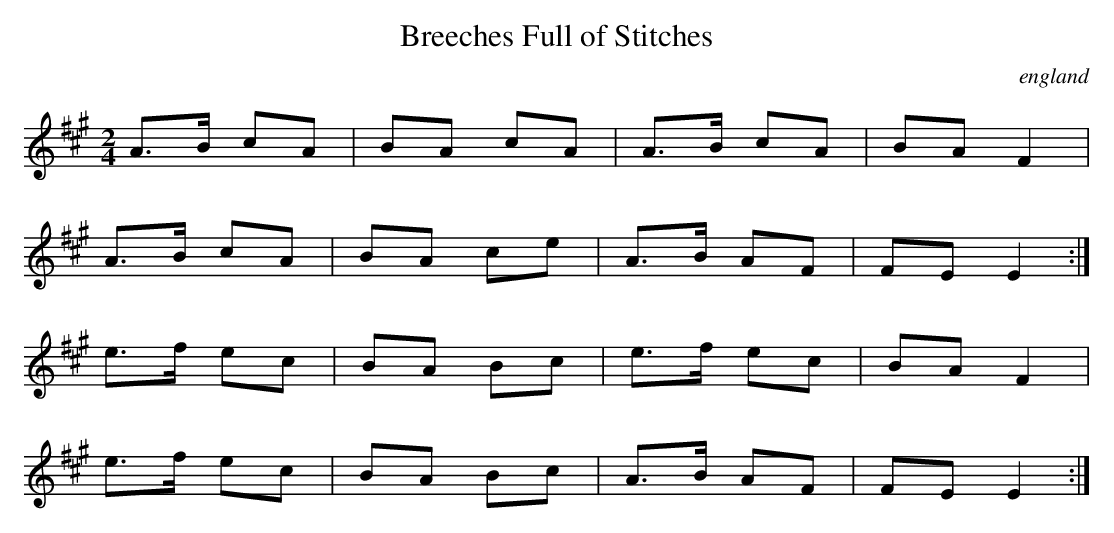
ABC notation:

X:1
T:Breeches Full of Stitches
O:england
M:2/4
L:1/8
K:A Major
A3/2B/ cA|BA cA|A3/2B/ cA|BA F2|
A3/2B/ cA|BA ce|A3/2B/ AF|FE E2:|
e3/2f/ ec|BA Bc|e3/2f/ ec|BA F2|
e3/2f/ ec|BA Bc|A3/2B/ AF|FE E2:|
